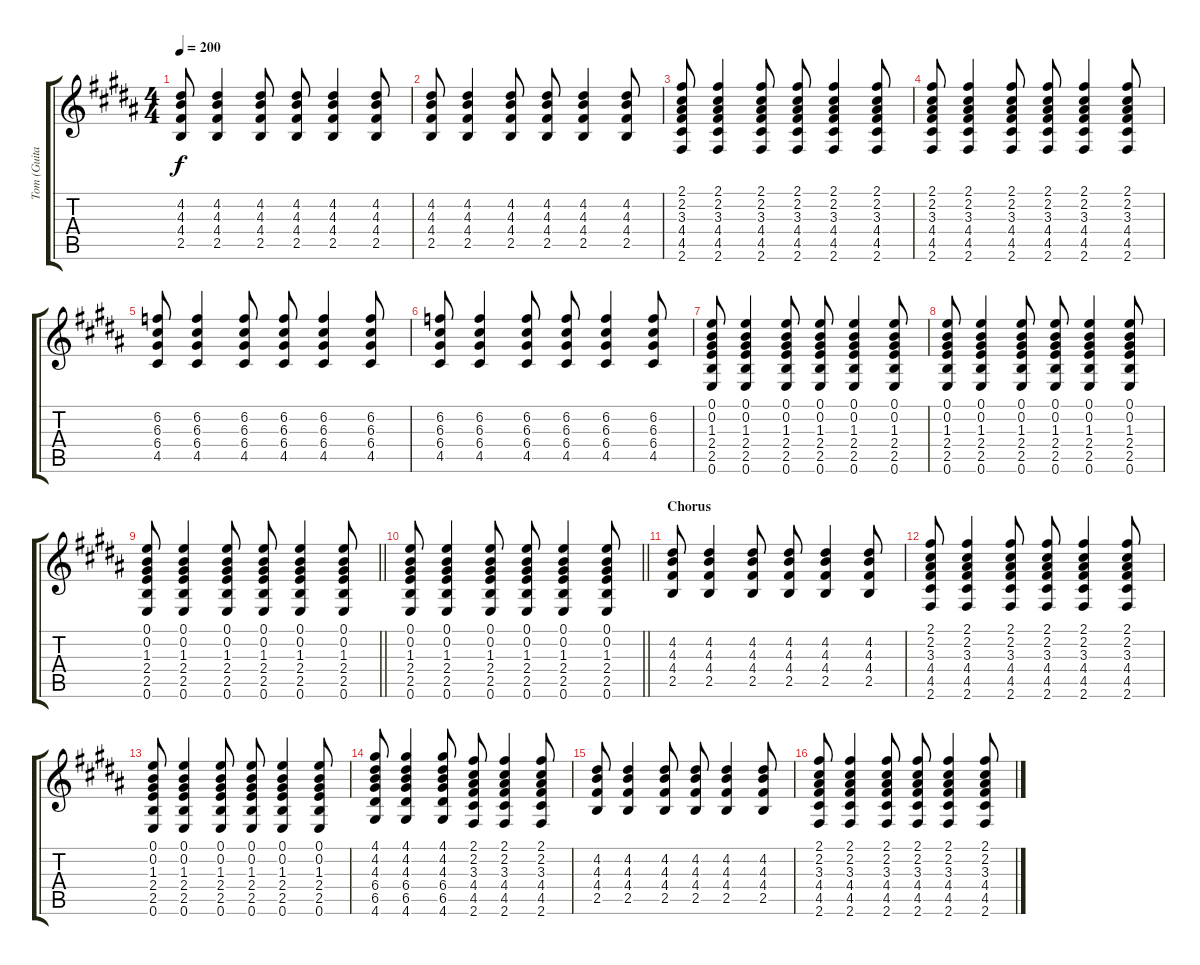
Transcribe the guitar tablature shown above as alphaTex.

\track ("Tom (Guitar)" "Tom (Guita") {instrument distortionguitar}
\staff {score tabs}
\tuning (E4 B3 G3 D3 A2 E2) {hide}
\ts (4 4)
\tempo 200
\clef g2
\ks b
(4.2 4.3 4.4 2.5).8{dy f} (4.2 4.3 4.4 2.5).4 (4.2 4.3 4.4 2.5).8 (4.2 4.3 4.4 2.5).8 (4.2 4.3 4.4 2.5).4 (4.2 4.3 4.4 2.5).8 |
(4.2 4.3 4.4 2.5).8 (4.2 4.3 4.4 2.5).4 (4.2 4.3 4.4 2.5).8 (4.2 4.3 4.4 2.5).8 (4.2 4.3 4.4 2.5).4 (4.2 4.3 4.4 2.5).8 |
(2.1 2.2 3.3 4.4 4.5 2.6).8 (2.1 2.2 3.3 4.4 4.5 2.6).4 (2.1 2.2 3.3 4.4 4.5 2.6).8 (2.1 2.2 3.3 4.4 4.5 2.6).8 (2.1 2.2 3.3 4.4 4.5 2.6).4 (2.1 2.2 3.3 4.4 4.5 2.6).8 |
(2.1 2.2 3.3 4.4 4.5 2.6).8 (2.1 2.2 3.3 4.4 4.5 2.6).4 (2.1 2.2 3.3 4.4 4.5 2.6).8 (2.1 2.2 3.3 4.4 4.5 2.6).8 (2.1 2.2 3.3 4.4 4.5 2.6).4 (2.1 2.2 3.3 4.4 4.5 2.6).8 |
(6.2 6.3 6.4 4.5).8 (6.2 6.3 6.4 4.5).4 (6.2 6.3 6.4 4.5).8 (6.2 6.3 6.4 4.5).8 (6.2 6.3 6.4 4.5).4 (6.2 6.3 6.4 4.5).8 |
(6.2 6.3 6.4 4.5).8 (6.2 6.3 6.4 4.5).4 (6.2 6.3 6.4 4.5).8 (6.2 6.3 6.4 4.5).8 (6.2 6.3 6.4 4.5).4 (6.2 6.3 6.4 4.5).8 |
(0.1 0.2 1.3 2.4 2.5 0.6).8 (0.1 0.2 1.3 2.4 2.5 0.6).4 (0.1 0.2 1.3 2.4 2.5 0.6).8 (0.1 0.2 1.3 2.4 2.5 0.6).8 (0.1 0.2 1.3 2.4 2.5 0.6).4 (0.1 0.2 1.3 2.4 2.5 0.6).8 |
(0.1 0.2 1.3 2.4 2.5 0.6).8 (0.1 0.2 1.3 2.4 2.5 0.6).4 (0.1 0.2 1.3 2.4 2.5 0.6).8 (0.1 0.2 1.3 2.4 2.5 0.6).8 (0.1 0.2 1.3 2.4 2.5 0.6).4 (0.1 0.2 1.3 2.4 2.5 0.6).8 |
\barLineRight lightlight
(0.1 0.2 1.3 2.4 2.5 0.6).8 (0.1 0.2 1.3 2.4 2.5 0.6).4 (0.1 0.2 1.3 2.4 2.5 0.6).8 (0.1 0.2 1.3 2.4 2.5 0.6).8 (0.1 0.2 1.3 2.4 2.5 0.6).4 (0.1 0.2 1.3 2.4 2.5 0.6).8 |
\barLineRight lightlight
(0.1 0.2 1.3 2.4 2.5 0.6).8 (0.1 0.2 1.3 2.4 2.5 0.6).4 (0.1 0.2 1.3 2.4 2.5 0.6).8 (0.1 0.2 1.3 2.4 2.5 0.6).8 (0.1 0.2 1.3 2.4 2.5 0.6).4 (0.1 0.2 1.3 2.4 2.5 0.6).8 |
\section ("" "Chorus")
(4.2 4.3 4.4 2.5).8 (4.2 4.3 4.4 2.5).4 (4.2 4.3 4.4 2.5).8 (4.2 4.3 4.4 2.5).8 (4.2 4.3 4.4 2.5).4 (4.2 4.3 4.4 2.5).8 |
(2.1 2.2 3.3 4.4 4.5 2.6).8 (2.1 2.2 3.3 4.4 4.5 2.6).4 (2.1 2.2 3.3 4.4 4.5 2.6).8 (2.1 2.2 3.3 4.4 4.5 2.6).8 (2.1 2.2 3.3 4.4 4.5 2.6).4 (2.1 2.2 3.3 4.4 4.5 2.6).8 |
(0.1 0.2 1.3 2.4 2.5 0.6).8 (0.1 0.2 1.3 2.4 2.5 0.6).4 (0.1 0.2 1.3 2.4 2.5 0.6).8 (0.1 0.2 1.3 2.4 2.5 0.6).8 (0.1 0.2 1.3 2.4 2.5 0.6).4 (0.1 0.2 1.3 2.4 2.5 0.6).8 |
(4.1 4.2 4.3 6.4 6.5 4.6).8 (4.1 4.2 4.3 6.4 6.5 4.6).4 (4.1 4.2 4.3 6.4 6.5 4.6).8 (2.1 2.2 3.3 4.4 4.5 2.6).8 (2.1 2.2 3.3 4.4 4.5 2.6).4 (2.1 2.2 3.3 4.4 4.5 2.6).8 |
(4.2 4.3 4.4 2.5).8 (4.2 4.3 4.4 2.5).4 (4.2 4.3 4.4 2.5).8 (4.2 4.3 4.4 2.5).8 (4.2 4.3 4.4 2.5).4 (4.2 4.3 4.4 2.5).8 |
(2.1 2.2 3.3 4.4 4.5 2.6).8 (2.1 2.2 3.3 4.4 4.5 2.6).4 (2.1 2.2 3.3 4.4 4.5 2.6).8 (2.1 2.2 3.3 4.4 4.5 2.6).8 (2.1 2.2 3.3 4.4 4.5 2.6).4 (2.1 2.2 3.3 4.4 4.5 2.6).8
